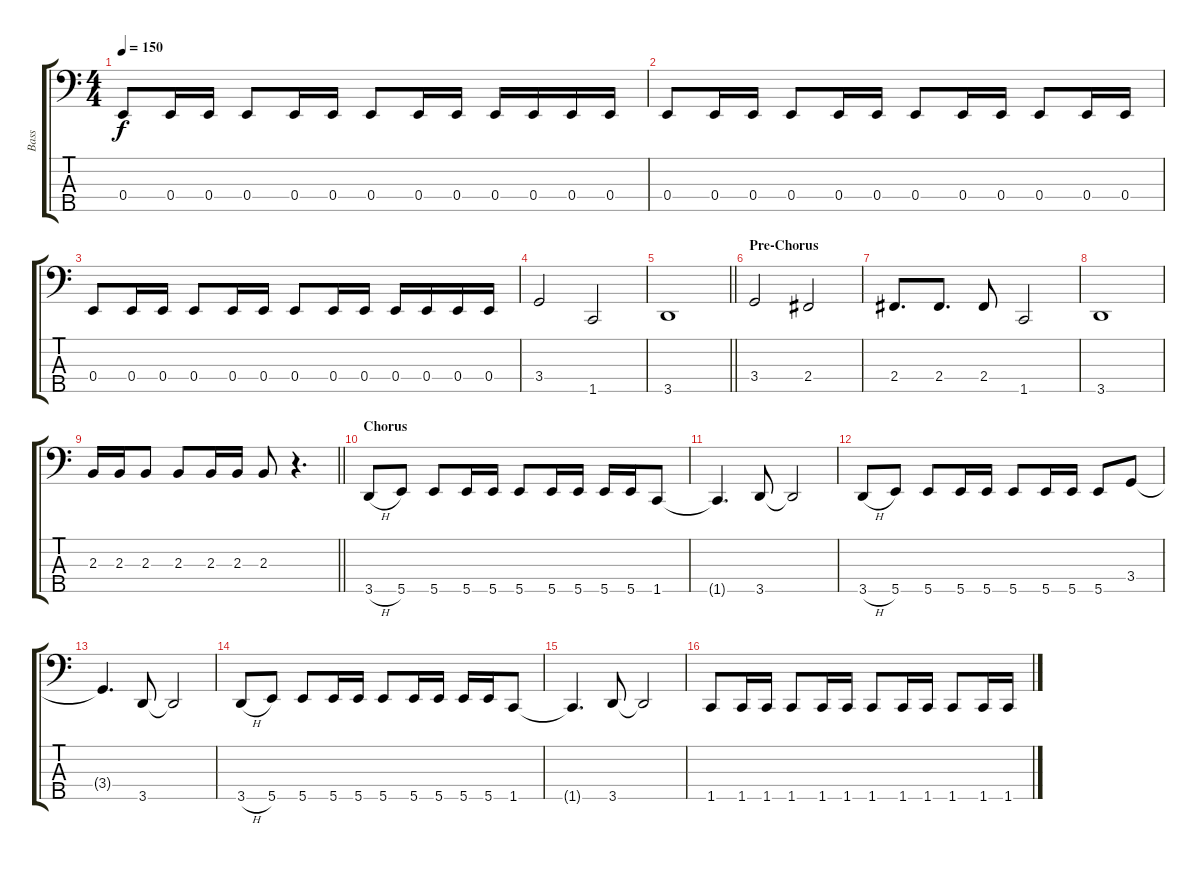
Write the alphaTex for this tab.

\track ("Bass" "Bass") {instrument electricbassfinger}
\staff {score tabs}
\tuning (G2 D2 A1 E1 B0) {hide}
\ts (4 4)
\tempo 150
\clef f4
\ks c
0.4.8{dy f} 0.4.16 0.4.16 0.4.8 0.4.16 0.4.16 0.4.8 0.4.16 0.4.16 0.4.16 0.4.16 0.4.16 0.4.16 |
0.4.8 0.4.16 0.4.16 0.4.8 0.4.16 0.4.16 0.4.8 0.4.16 0.4.16 0.4.8 0.4.16 0.4.16 |
0.4.8 0.4.16 0.4.16 0.4.8 0.4.16 0.4.16 0.4.8 0.4.16 0.4.16 0.4.16 0.4.16 0.4.16 0.4.16 |
3.4.2 1.5.2 |
\barLineRight lightlight
3.5.1 |
\section ("" "Pre-Chorus")
3.4.2 2.4.2 |
2.4.8{d} 2.4.8{d} 2.4.8 1.5.2 |
3.5.1 |
\barLineRight lightlight
2.3.16 2.3.16 2.3.8 2.3.8 2.3.16 2.3.16 2.3.8 r.4{d} |
\section ("" "Chorus")
3.5{h}.8 5.5.8 5.5.8 5.5.16 5.5.16 5.5.8 5.5.16 5.5.16 5.5.16 5.5.16 1.5.8 |
1.5{t}.4{d} 3.5.8 3.5{t}.2 |
3.5{h}.8 5.5.8 5.5.8 5.5.16 5.5.16 5.5.8 5.5.16 5.5.16 5.5.8 3.4.8 |
3.4{t}.4{d} 3.5.8 3.5{t}.2 |
3.5{h}.8 5.5.8 5.5.8 5.5.16 5.5.16 5.5.8 5.5.16 5.5.16 5.5.16 5.5.16 1.5.8 |
1.5{t}.4{d} 3.5.8 3.5{t}.2 |
1.5.8 1.5.16 1.5.16 1.5.8 1.5.16 1.5.16 1.5.8 1.5.16 1.5.16 1.5.8 1.5.16 1.5.16
